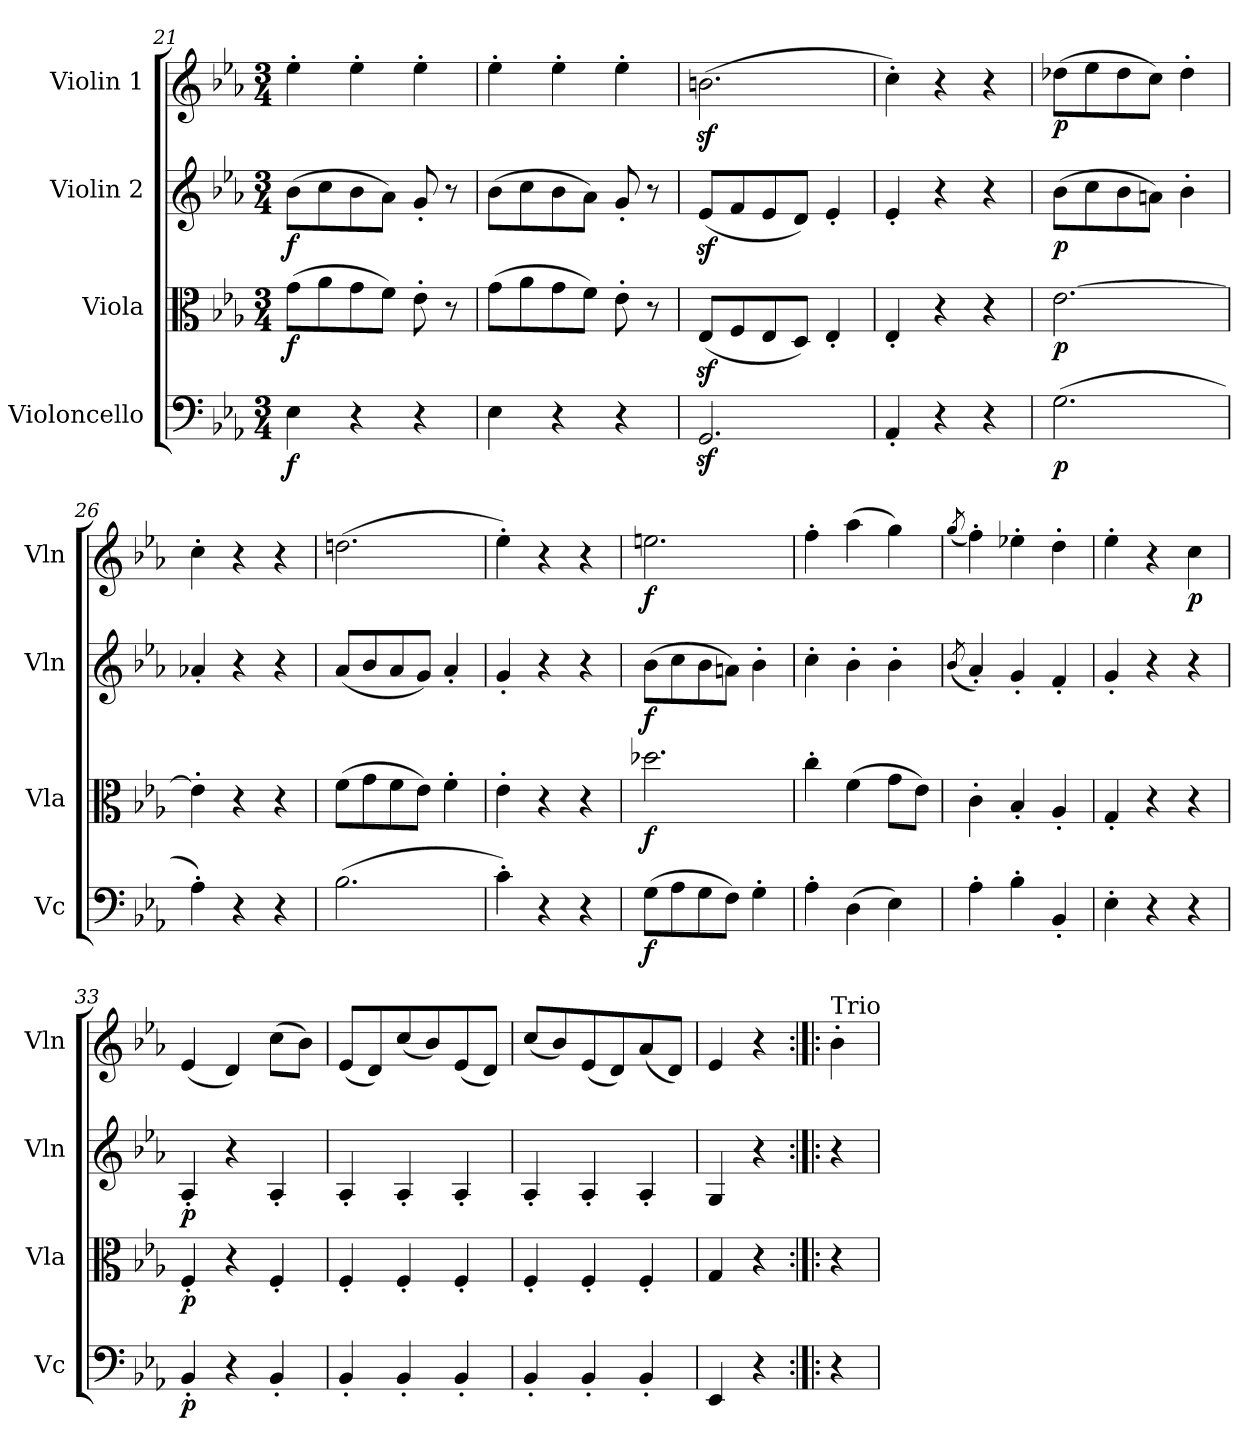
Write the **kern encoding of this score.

**kern	**dynam	**kern	**dynam	**kern	**dynam	**kern	**dynam
*part4	*part4	*part3	*part3	*part2	*part2	*part1	*part1
*staff4	*staff4	*staff3	*staff3	*staff2	*staff2	*staff1	*staff1
*I"Violoncello	*	*I"Viola	*	*I"Violin 2	*	*I"Violin 1	*
*I'Vc	*	*I'Vla	*	*I'Vln	*	*I'Vln	*
*clefF4	*	*clefC3	*	*clefG2	*	*clefG2	*
*k[b-e-a-]	*	*k[b-e-a-]	*	*k[b-e-a-]	*	*k[b-e-a-]	*
*M3/4	*	*M3/4	*	*M3/4	*	*M3/4	*
=21	=21	=21	=21	=21	=21	=21	=21
!	!LO:DY:b	!	!LO:DY:b	!	!LO:DY:b	!	!
4E-\	f	(>8g\L	f	(>8b-\L	f	4ee-'\	.
.	.	8a-\	.	8cc\	.	.	.
4r	.	8g\	.	8b-\	.	4ee-'\	.
.	.	8f\J)	.	8a-\J)	.	.	.
4r	.	8e-'\	.	8g'/	.	4ee-'\	.
.	.	8r	.	8r	.	.	.
!!LO:LB:g=z
=22	=22	=22	=22	=22	=22	=22	=22
4E-\	.	(>8g\L	.	(>8b-\L	.	4ee-'\	.
.	.	8a-\	.	8cc\	.	.	.
4r	.	8g\	.	8b-\	.	4ee-'\	.
.	.	8f\J)	.	8a-\J)	.	.	.
4r	.	8e-'\	.	8g'/	.	4ee-'\	.
.	.	8r	.	8r	.	.	.
=23	=23	=23	=23	=23	=23	=23	=23
2.GGz</	.	(<8E-z</L	.	(<8e-z</L	.	(>2.bnz<\	.
.	.	8F/	.	8f/	.	.	.
.	.	8E-/	.	8e-/	.	.	.
.	.	8D/J)	.	8d/J)	.	.	.
.	.	4E-'/	.	4e-'/	.	.	.
=24	=24	=24	=24	=24	=24	=24	=24
4AA-'/	.	4E-'/	.	4e-'/	.	4cc'\)	.
4r	.	4r	.	4r	.	4r	.
4r	.	4r	.	4r	.	4r	.
=25	=25	=25	=25	=25	=25	=25	=25
!	!LO:DY:b	!	!LO:DY:b	!	!LO:DY:b	!	!LO:DY:b
(>2.G\	p	[2.e-\	p	(>8b-\L	p	(>8dd-X\L	p
.	.	.	.	8cc\	.	8ee-\	.
.	.	.	.	8b-\	.	8dd-\	.
.	.	.	.	8an\J)	.	8cc\J)	.
.	.	.	.	4b-'\	.	4dd-'\	.
=26	=26	=26	=26	=26	=26	=26	=26
4A-'\)	.	4e-'\]	.	4a-X'/	.	4cc'\	.
4r	.	4r	.	4r	.	4r	.
4r	.	4r	.	4r	.	4r	.
=27	=27	=27	=27	=27	=27	=27	=27
(>2.B-\	.	(>8f\L	.	(<8a-/L	.	(>2.ddn\	.
.	.	8g\	.	8b-/	.	.	.
.	.	8f\	.	8a-/	.	.	.
.	.	8e-\J)	.	8g/J)	.	.	.
.	.	4f'\	.	4a-'/	.	.	.
=28	=28	=28	=28	=28	=28	=28	=28
4c'\)	.	4e-'\	.	4g'/	.	4ee-'\)	.
4r	.	4r	.	4r	.	4r	.
4r	.	4r	.	4r	.	4r	.
!!LO:LB:g=z
=29	=29	=29	=29	=29	=29	=29	=29
!	!LO:DY:b	!	!LO:DY:b	!	!LO:DY:b	!	!LO:DY:b
(>8G\L	f	2.dd-X\	f	(>8b-\L	f	2.een\	f
8A-\	.	.	.	8cc\	.	.	.
8G\	.	.	.	8b-\	.	.	.
8F\J)	.	.	.	8an\J)	.	.	.
4G'\	.	.	.	4b-'\	.	.	.
=30	=30	=30	=30	=30	=30	=30	=30
4A-'\	.	4cc'\	.	4cc'\	.	4ff'\	.
(>4D\	.	(>4f\	.	4b-'\	.	(>4aa-\	.
4E-\)	.	8g\L	.	4b-'\	.	4gg\)	.
.	.	8e-\J)	.	.	.	.	.
=31	=31	=31	=31	=31	=31	=31	=31
.	.	.	.	(<8qb-/	.	(<8qgg/	.
4A-'\	.	4c'\	.	4a-'/)	.	4ff'\)	.
4B-'\	.	4B-'/	.	4g'/	.	4ee-X'\	.
4BB-'/	.	4A-'/	.	4f'/	.	4dd'\	.
=32	=32	=32	=32	=32	=32	=32	=32
4E-'\	.	4G'/	.	4g'/	.	4ee-'\	.
4r	.	4r	.	4r	.	4r	.
!	!	!	!	!	!	!	!LO:DY:b
4r	.	4r	.	4r	.	4cc\	p
=33	=33	=33	=33	=33	=33	=33	=33
!	!LO:DY:b	!	!LO:DY:b	!	!LO:DY:b	!	!
4BB-'/	p	4F'/	p	4A-'/	p	(<4e-/	.
4r	.	4r	.	4r	.	4d/)	.
4BB-'/	.	4F'/	.	4A-'/	.	(>8cc\L	.
.	.	.	.	.	.	8b-\J)	.
=34	=34	=34	=34	=34	=34	=34	=34
4BB-'/	.	4F'/	.	4A-'/	.	(<8e-/L	.
.	.	.	.	.	.	8d/)	.
4BB-'/	.	4F'/	.	4A-'/	.	(<8cc/	.
.	.	.	.	.	.	8b-/)	.
4BB-'/	.	4F'/	.	4A-'/	.	(<8e-/	.
.	.	.	.	.	.	8d/J)	.
=35	=35	=35	=35	=35	=35	=35	=35
4BB-'/	.	4F'/	.	4A-'/	.	(<8cc/L	.
.	.	.	.	.	.	8b-/)	.
4BB-'/	.	4F'/	.	4A-'/	.	(<8e-/	.
.	.	.	.	.	.	8d/)	.
4BB-'/	.	4F'/	.	4A-'/	.	(<8a-/	.
.	.	.	.	.	.	8d/J)	.
=36	=36	=36	=36	=36	=36	=36	=36
4EE-/	.	4G/	.	4G/	.	4e-/	.
4r	.	4r	.	4r	.	4r	.
!!LO:PB:g=z
=36X2:|!|:	=36X2:|!|:	=36X2:|!|:	=36X2:|!|:	=36X2:|!|:	=36X2:|!|:	=36X2:|!|:	=36X2:|!|:
!	!	!	!	!	!	!LO:TX:a:t=Trio	!
4r	.	4r	.	4r	.	4b-'\	.
=	=	=	=	=	=	=	=
*-	*-	*-	*-	*-	*-	*-	*-
